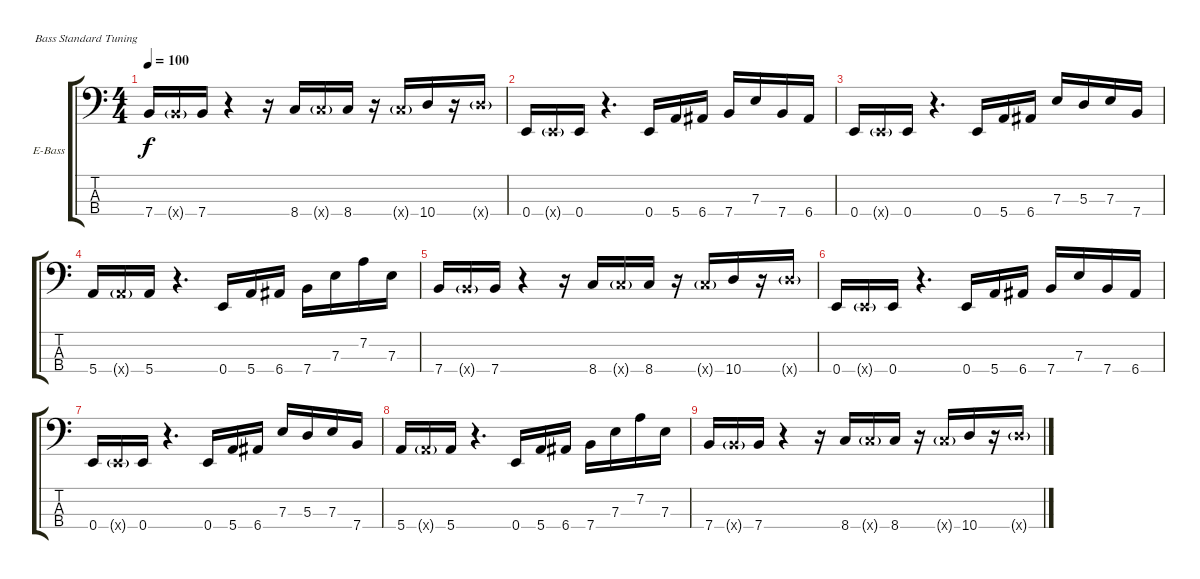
\bracketExtendMode groupsimilarinstruments
\firstSystemTrackNameOrientation horizontal
\otherSystemsTrackNameOrientation horizontal
\track ("Bass guitar" "E-Bass") {instrument electricbassfinger}
\staff {score tabs}
\tuning (G2 D2 A1 E1)
\ts (4 4)
\tempo 100
\clef f4
\ks c
7.4.16{dy f} 7.4{g x}.16 7.4.16 r.4 r.16 8.4.16 8.4{g x}.16 8.4.16 r.16 8.4{g x}.16 10.4.16 r.16 10.4{g x}.16 |
0.4.16 0.4{g x}.16 0.4.16 r.4{d} 0.4.16 5.4.16 6.4.16 7.4.16 7.3.16 7.4.16 6.4.16 |
0.4.16 0.4{g x}.16 0.4.16 r.4{d} 0.4.16 5.4.16 6.4.16 7.3.16 5.3.16 7.3.16 7.4.16 |
5.4.16 5.4{g x}.16 5.4.16 r.4{d} 0.4.16 5.4.16 6.4.16 7.4.16 7.3.16 7.2.16 7.3.16 |
7.4.16 7.4{g x}.16 7.4.16 r.4 r.16 8.4.16 8.4{g x}.16 8.4.16 r.16 8.4{g x}.16 10.4.16 r.16 10.4{g x}.16 |
0.4.16 0.4{g x}.16 0.4.16 r.4{d} 0.4.16 5.4.16 6.4.16 7.4.16 7.3.16 7.4.16 6.4.16 |
0.4.16 0.4{g x}.16 0.4.16 r.4{d} 0.4.16 5.4.16 6.4.16 7.3.16 5.3.16 7.3.16 7.4.16 |
5.4.16 5.4{g x}.16 5.4.16 r.4{d} 0.4.16 5.4.16 6.4.16 7.4.16 7.3.16 7.2.16 7.3.16 |
7.4.16 7.4{g x}.16 7.4.16 r.4 r.16 8.4.16 8.4{g x}.16 8.4.16 r.16 8.4{g x}.16 10.4.16 r.16 10.4{g x}.16
